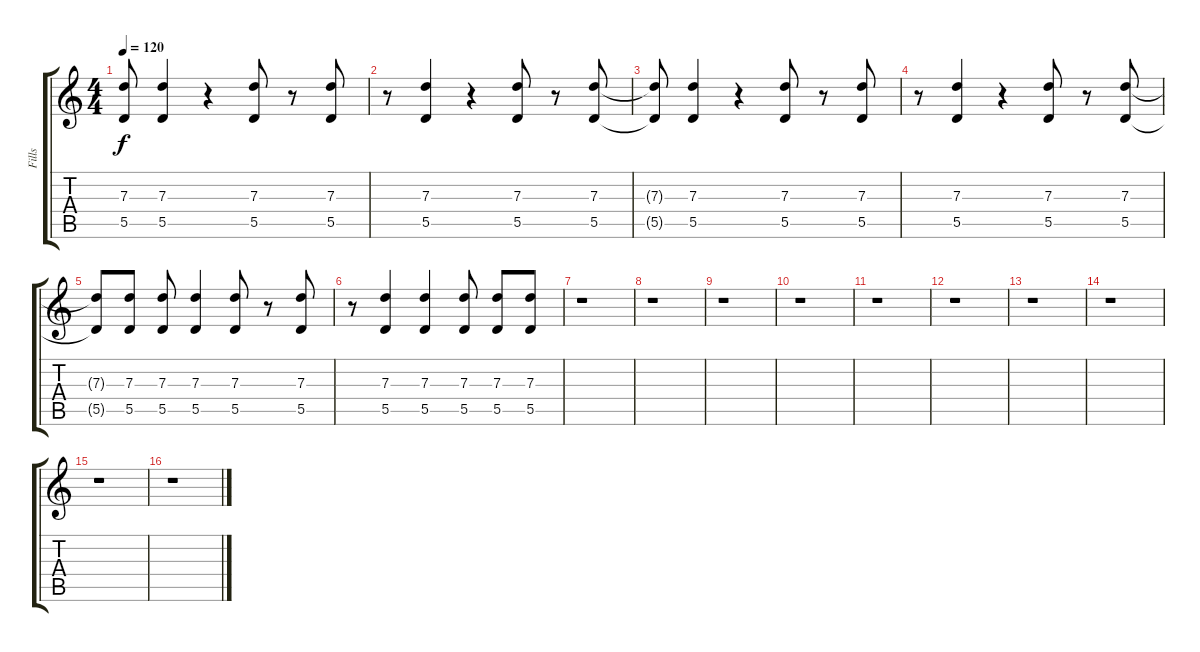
\track ("Fills" "Fills") {instrument distortionguitar}
\staff {score tabs}
\tuning (E4 B3 G3 D3 A2 E2) {hide}
\ts (4 4)
\tempo 120
\clef g2
\ks c
(7.3{t} 5.5{t}).8{dy f} (7.3 5.5).4 r.4 (7.3 5.5).8 r.8 (7.3 5.5).8 |
r.8 (7.3 5.5).4 r.4 (7.3 5.5).8 r.8 (7.3 5.5).8 |
(7.3{t} 5.5{t}).8 (7.3 5.5).4 r.4 (7.3 5.5).8 r.8 (7.3 5.5).8 |
r.8 (7.3 5.5).4 r.4 (7.3 5.5).8 r.8 (7.3 5.5).8 |
(7.3{t} 5.5{t}).8 (7.3 5.5).8 (7.3 5.5).8 (7.3 5.5).4 (7.3 5.5).8 r.8 (7.3 5.5).8 |
r.8 (7.3 5.5).4 (7.3 5.5).4 (7.3 5.5).8 (7.3 5.5).8 (7.3 5.5).8 |
r.1 |
r.1 |
r.1 |
r.1 |
r.1 |
r.1 |
r.1 |
r.1 |
r.1 |
r.1
